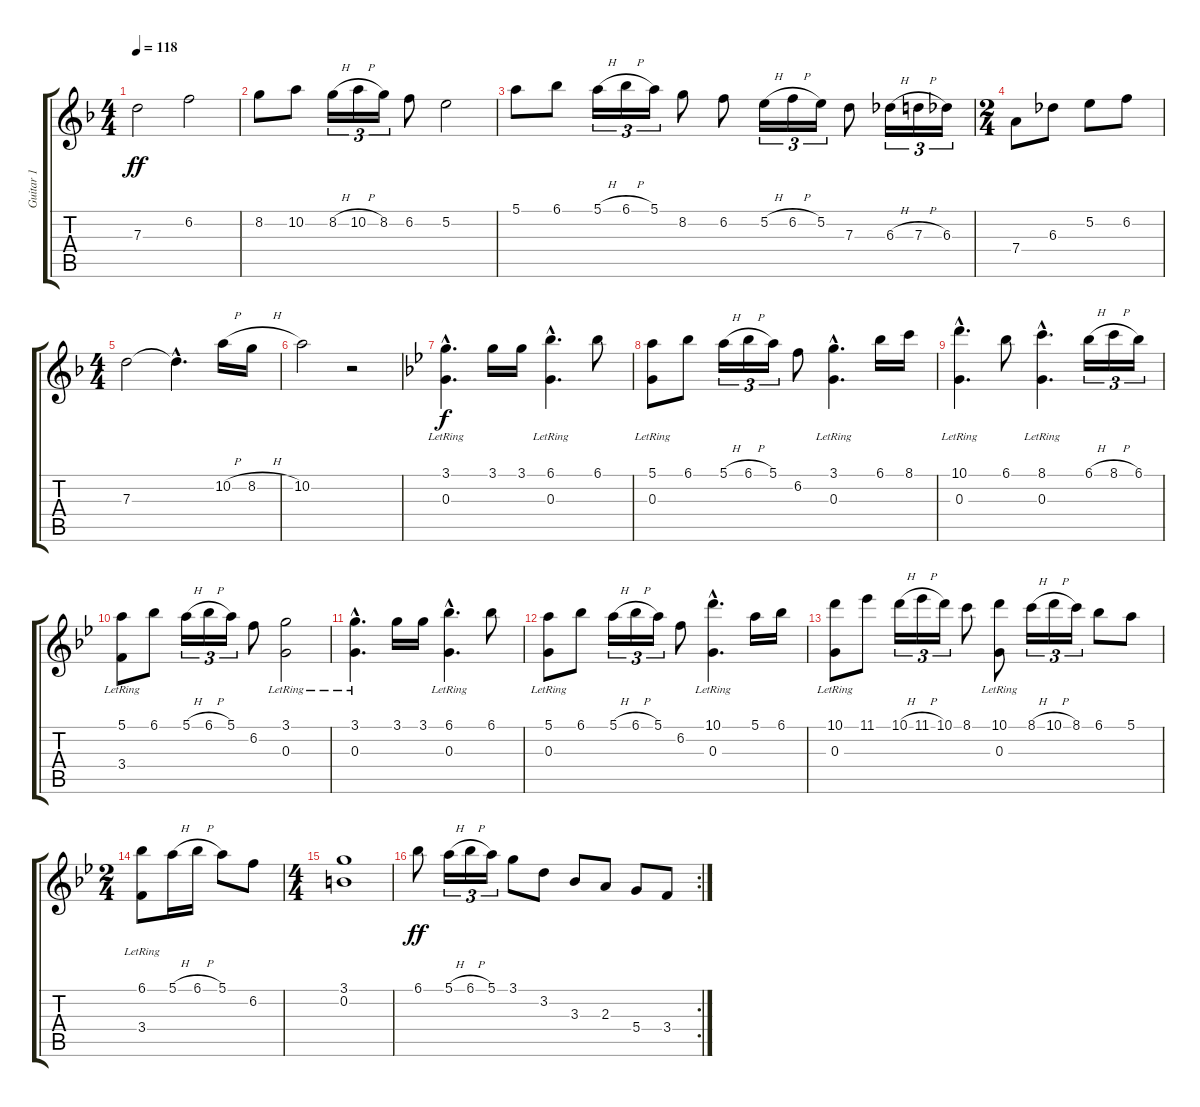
\track ("Guitar 1" "Guitar 1") {instrument acousticguitarsteel}
\staff {score tabs}
\tuning (E4 B3 G3 D3 A2 E2) {hide}
\ts (4 4)
\tempo 118
\clef g2
\ks dminor
7.3.2{dy ff} 6.2.2 |
8.2.8 10.2.8 8.2{h}.16{tu (3 2)} 10.2{h}.16{tu (3 2)} 8.2.16{tu (3 2)} 6.2.8 5.2.2 |
5.1.8 6.1.8 5.1{h}.16{tu (3 2)} 6.1{h}.16{tu (3 2)} 5.1.16{tu (3 2)} 8.2.8 6.2.8 5.2{h}.16{tu (3 2)} 6.2{h}.16{tu (3 2)} 5.2.16{tu (3 2)} 7.3.8 6.3{h}.16{tu (3 2)} 7.3{h}.16{tu (3 2)} 6.3.16{tu (3 2)} |
\ts (2 4)
7.4.8 6.3.8 5.2.8 6.2.8 |
\ts (4 4)
7.3.2 7.3{hac t}.4{d} 10.2{h}.16 8.2{h}.16 |
10.2.2 r.2 |
\ks gminor
(3.1{hac} 0.3{hac lr}).4{d dy f} 3.1.16 3.1.16 (6.1{hac} 0.3{hac lr}).4{d} 6.1.8 |
(5.1 0.3{lr}).8 6.1.8 5.1{h}.16{tu (3 2)} 6.1{h}.16{tu (3 2)} 5.1.16{tu (3 2)} 6.2.8 (3.1{hac} 0.3{hac lr}).4{d} 6.1.16 8.1.16 |
(10.1{hac} 0.3{hac lr}).4{d} 6.1.8 (8.1{hac} 0.3{hac lr}).4{d} 6.1{h}.16{tu (3 2)} 8.1{h}.16{tu (3 2)} 6.1.16{tu (3 2)} |
(5.1 3.4{lr}).8 6.1.8 5.1{h}.16{tu (3 2)} 6.1{h}.16{tu (3 2)} 5.1.16{tu (3 2)} 6.2.8 (3.1 0.3{lr}).2 |
(3.1{hac} 0.3{hac lr}).4{d} 3.1.16 3.1.16 (6.1{hac} 0.3{hac lr}).4{d} 6.1.8 |
(5.1 0.3{lr}).8 6.1.8 5.1{h}.16{tu (3 2)} 6.1{h}.16{tu (3 2)} 5.1.16{tu (3 2)} 6.2.8 (10.1{hac} 0.3{hac lr}).4{d} 5.1.16 6.1.16 |
(10.1 0.3{lr}).8 11.1.8 10.1{h}.16{tu (3 2)} 11.1{h}.16{tu (3 2)} 10.1.16{tu (3 2)} 8.1.8 (10.1 0.3{lr}).8 8.1{h}.16{tu (3 2)} 10.1{h}.16{tu (3 2)} 8.1.16{tu (3 2)} 6.1.8 5.1.8 |
\ts (2 4)
(6.1 3.4{lr}).8 5.1{h}.16 6.1{h}.16 5.1.8 6.2.8 |
\ts (4 4)
(3.1 0.2).1 |
\rc 2
6.1.8{dy ff} 5.1{h}.16{tu (3 2)} 6.1{h}.16{tu (3 2)} 5.1.16{tu (3 2)} 3.1.8 3.2.8 3.3.8 2.3.8 5.4.8 3.4.8
